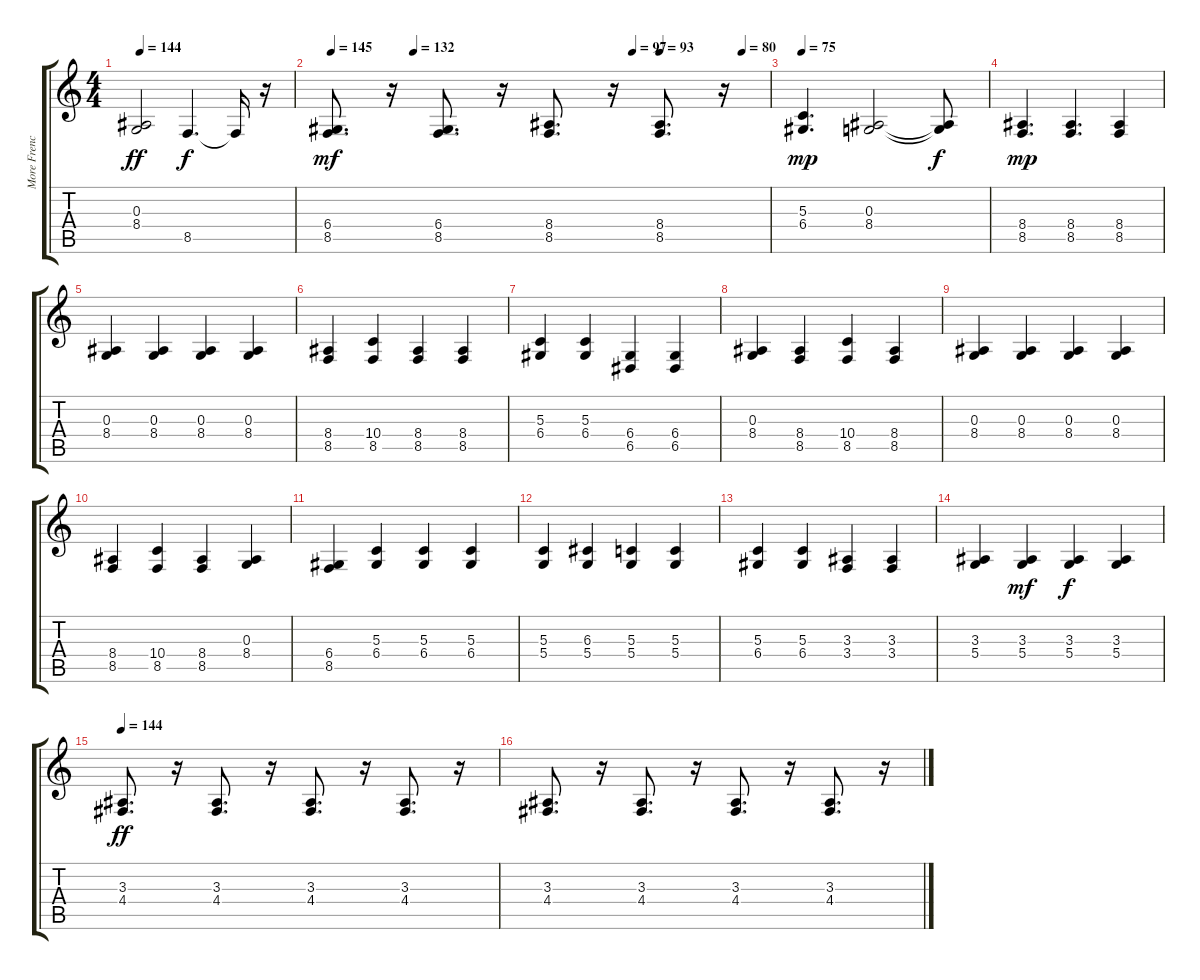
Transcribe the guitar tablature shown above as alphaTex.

\track ("More French Hornage" "More Frenc") {instrument frenchhorn}
\staff {score tabs}
\tuning (E4 B3 G3 D3 A2 E2) {hide}
\ts (4 4)
\tempo 144
\clef g2
\ks c
(0.3 8.4).2{dy ff} 8.5.4{d dy f} 8.5{t}.16 r.16 |
\tempo 145
\tempo (132 0.1875)
\tempo (97 0.6875)
\tempo (93 0.75)
\tempo (80 0.9375)
(6.4 8.5).8{d dy mf} r.16 (6.4 8.5).8{d} r.16 (8.4 8.5).8{d} r.16 (8.4 8.5).8{d} r.16 |
\tempo 75
(5.3 6.4).4{d dy mp} (0.3 8.4).2 (0.3{t} 8.4{t}).8{dy f} |
(8.4 8.5).4{d dy mp} (8.4 8.5).4{d} (8.4 8.5).4 |
(0.3 8.4).4 (0.3 8.4).4 (0.3 8.4).4 (0.3 8.4).4 |
(8.4 8.5).4 (10.4 8.5).4 (8.4 8.5).4 (8.4 8.5).4 |
(5.3 6.4).4 (5.3 6.4).4 (6.4 6.5).4 (6.4 6.5).4 |
(0.3 8.4).4 (8.4 8.5).4 (10.4 8.5).4 (8.4 8.5).4 |
(0.3 8.4).4 (0.3 8.4).4 (0.3 8.4).4 (0.3 8.4).4 |
(8.4 8.5).4 (10.4 8.5).4 (8.4 8.5).4 (0.3 8.4).4 |
(6.4 8.5).4 (5.3 6.4).4 (5.3 6.4).4 (5.3 6.4).4 |
(5.3 5.4).4 (6.3 5.4).4 (5.3 5.4).4 (5.3 5.4).4 |
(5.3 6.4).4 (5.3 6.4).4 (3.3 3.4).4 (3.3 3.4).4 |
(3.3 5.4).4 (3.3 5.4).4{dy mf} (3.3 5.4).4{dy f} (3.3 5.4).4 |
\tempo 144
(3.3 4.4).8{d dy ff} r.16 (3.3 4.4).8{d} r.16 (3.3 4.4).8{d} r.16 (3.3 4.4).8{d} r.16 |
(3.3 4.4).8{d} r.16 (3.3 4.4).8{d} r.16 (3.3 4.4).8{d} r.16 (3.3 4.4).8{d} r.16
